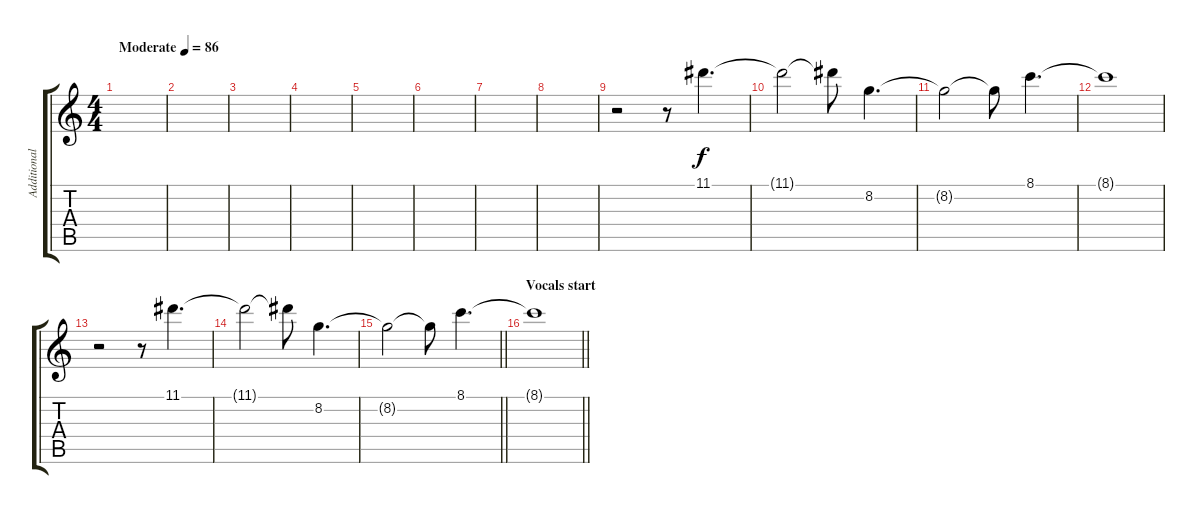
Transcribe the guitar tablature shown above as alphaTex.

\track ("Additional Guitar" "Additional") {instrument electricguitarmuted}
\staff {score tabs}
\tuning (E4 B3 G3 D3 A2 E2) {hide}
\ts (4 4)
\tempo (86 "Moderate")
\clef g2
\ks aminor
|
|
|
|
|
|
|
|
r.2 r.8 11.1.4{d} |
11.1{t}.2 11.1{t}.8 8.2.4{d} |
8.2{t}.2 8.2{t}.8 8.1.4{d} |
8.1{t}.1 |
r.2 r.8 11.1.4{d} |
11.1{t}.2 11.1{t}.8 8.2.4{d} |
\barLineRight lightlight
8.2{t}.2 8.2{t}.8 8.1.4{d} |
\section ("" "Vocals start")
\barLineRight lightlight
8.1{t}.1
